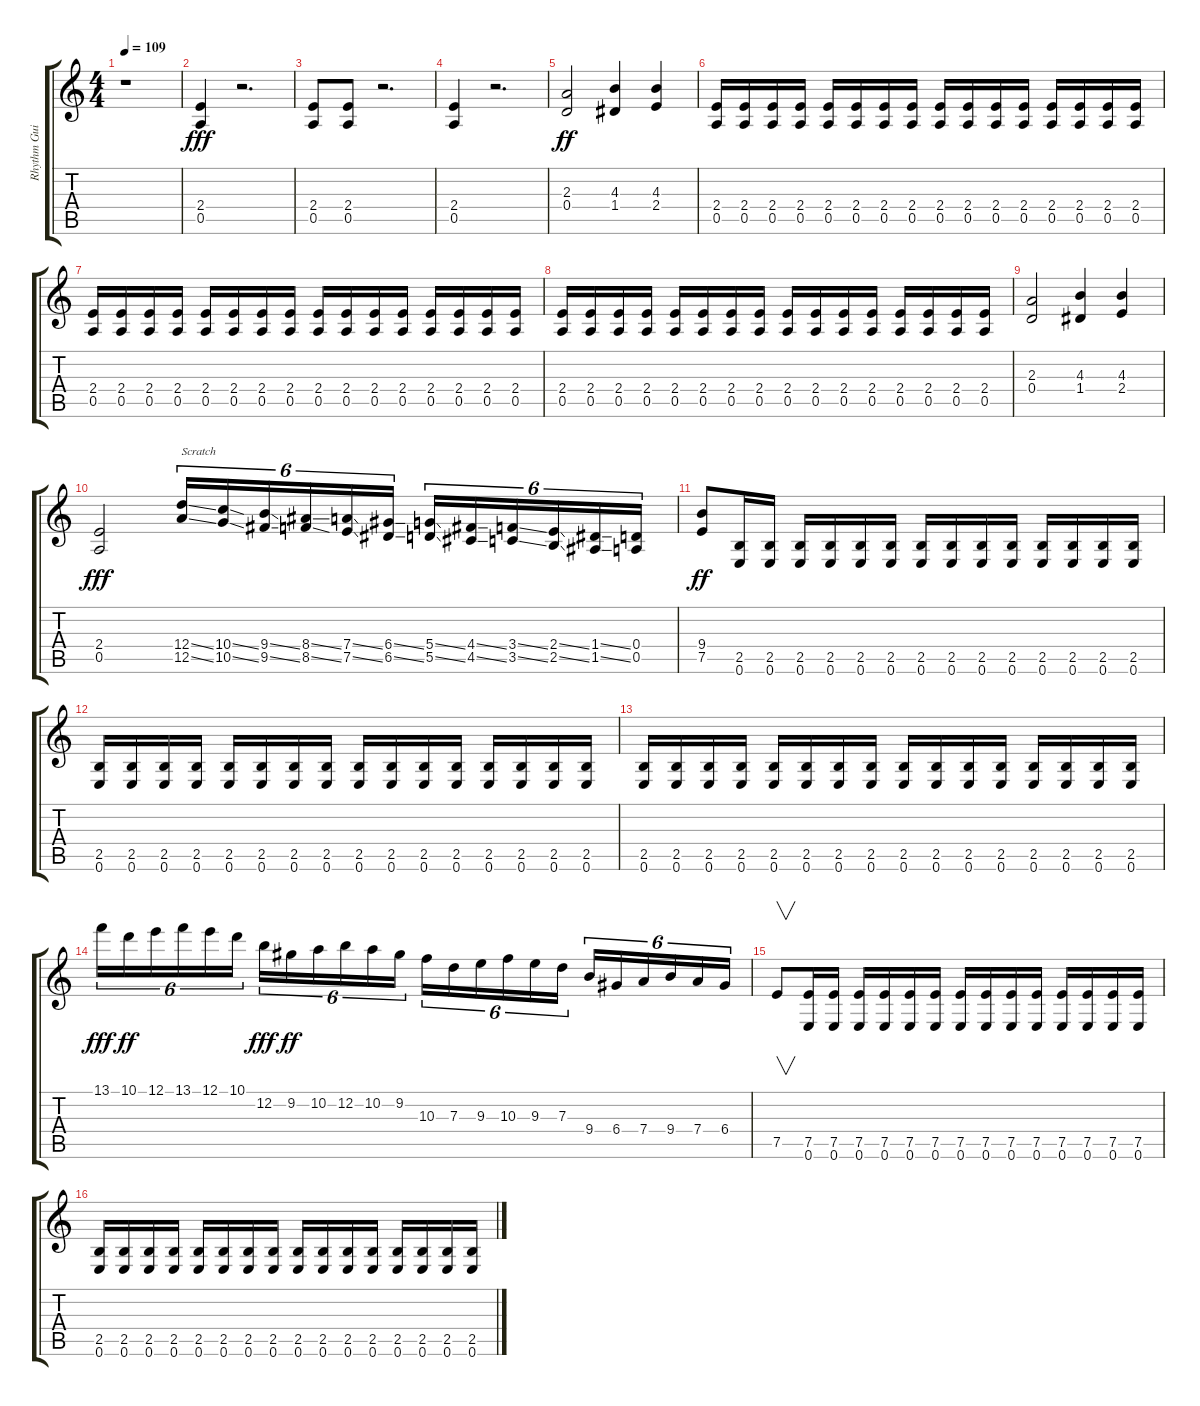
\track ("Rhythm Guitar" "Rhythm Gui") {instrument overdrivenguitar}
\staff {score tabs}
\tuning (E4 B3 G3 D3 A2 E2) {hide}
\ts (4 4)
\tempo 109
\clef g2
\ks c
r.1{dy fff instrument overdrivenguitar} |
(2.4 0.5).4 r.2{d} |
(2.4 0.5).8 (2.4 0.5).8 r.2{d} |
(2.4 0.5).4 r.2{d} |
(2.3 0.4).2{dy ff} (4.3 1.4).4 (4.3 2.4).4 |
(2.4 0.5).16 (2.4 0.5).16 (2.4 0.5).16 (2.4 0.5).16 (2.4 0.5).16 (2.4 0.5).16 (2.4 0.5).16 (2.4 0.5).16 (2.4 0.5).16 (2.4 0.5).16 (2.4 0.5).16 (2.4 0.5).16 (2.4 0.5).16 (2.4 0.5).16 (2.4 0.5).16 (2.4 0.5).16 |
(2.4 0.5).16 (2.4 0.5).16 (2.4 0.5).16 (2.4 0.5).16 (2.4 0.5).16 (2.4 0.5).16 (2.4 0.5).16 (2.4 0.5).16 (2.4 0.5).16 (2.4 0.5).16 (2.4 0.5).16 (2.4 0.5).16 (2.4 0.5).16 (2.4 0.5).16 (2.4 0.5).16 (2.4 0.5).16 |
(2.4 0.5).16 (2.4 0.5).16 (2.4 0.5).16 (2.4 0.5).16 (2.4 0.5).16 (2.4 0.5).16 (2.4 0.5).16 (2.4 0.5).16 (2.4 0.5).16 (2.4 0.5).16 (2.4 0.5).16 (2.4 0.5).16 (2.4 0.5).16 (2.4 0.5).16 (2.4 0.5).16 (2.4 0.5).16 |
(2.3 0.4).2 (4.3 1.4).4 (4.3 2.4).4 |
(2.4 0.5).2{dy fff} (12.4{ss} 12.5{ss}).16{tu (6 4) txt "Scratch" instrument guitarfretnoise} (10.4{ss} 10.5{ss}).16{tu (6 4)} (9.4{ss} 9.5{ss}).16{tu (6 4)} (8.4{ss} 8.5{ss}).16{tu (6 4)} (7.4{ss} 7.5{ss}).16{tu (6 4)} (6.4{ss} 6.5{ss}).16{tu (6 4)} (5.4{ss} 5.5{ss}).16{tu (6 4)} (4.4{ss} 4.5{ss}).16{tu (6 4)} (3.4{ss} 3.5{ss}).16{tu (6 4)} (2.4{ss} 2.5{ss}).16{tu (6 4)} (1.4{ss} 1.5{ss}).16{tu (6 4)} (0.4 0.5).16{tu (6 4)} |
(9.4 7.5).8{dy ff instrument overdrivenguitar} (2.5 0.6).16 (2.5 0.6).16 (2.5 0.6).16 (2.5 0.6).16 (2.5 0.6).16 (2.5 0.6).16 (2.5 0.6).16 (2.5 0.6).16 (2.5 0.6).16 (2.5 0.6).16 (2.5 0.6).16 (2.5 0.6).16 (2.5 0.6).16 (2.5 0.6).16 |
(2.5 0.6).16 (2.5 0.6).16 (2.5 0.6).16 (2.5 0.6).16 (2.5 0.6).16 (2.5 0.6).16 (2.5 0.6).16 (2.5 0.6).16 (2.5 0.6).16 (2.5 0.6).16 (2.5 0.6).16 (2.5 0.6).16 (2.5 0.6).16 (2.5 0.6).16 (2.5 0.6).16 (2.5 0.6).16 |
(2.5 0.6).16 (2.5 0.6).16 (2.5 0.6).16 (2.5 0.6).16 (2.5 0.6).16 (2.5 0.6).16 (2.5 0.6).16 (2.5 0.6).16 (2.5 0.6).16 (2.5 0.6).16 (2.5 0.6).16 (2.5 0.6).16 (2.5 0.6).16 (2.5 0.6).16 (2.5 0.6).16 (2.5 0.6).16 |
13.1.16{tu (6 4) dy fff} 10.1.16{tu (6 4) dy ff} 12.1.16{tu (6 4)} 13.1.16{tu (6 4)} 12.1.16{tu (6 4)} 10.1.16{tu (6 4)} 12.2.16{tu (6 4) dy fff} 9.2.16{tu (6 4) dy ff} 10.2.16{tu (6 4)} 12.2.16{tu (6 4)} 10.2.16{tu (6 4)} 9.2.16{tu (6 4)} 10.3.16{tu (6 4)} 7.3.16{tu (6 4)} 9.3.16{tu (6 4)} 10.3.16{tu (6 4)} 9.3.16{tu (6 4)} 7.3.16{tu (6 4)} 9.4.16{tu (6 4)} 6.4.16{tu (6 4)} 7.4.16{tu (6 4)} 9.4.16{tu (6 4)} 7.4.16{tu (6 4)} 6.4.16{tu (6 4)} |
7.5.8{v} (7.5 0.6).16 (7.5 0.6).16 (7.5 0.6).16 (7.5 0.6).16 (7.5 0.6).16 (7.5 0.6).16 (7.5 0.6).16 (7.5 0.6).16 (7.5 0.6).16 (7.5 0.6).16 (7.5 0.6).16 (7.5 0.6).16 (7.5 0.6).16 (7.5 0.6).16 |
(2.5 0.6).16 (2.5 0.6).16 (2.5 0.6).16 (2.5 0.6).16 (2.5 0.6).16 (2.5 0.6).16 (2.5 0.6).16 (2.5 0.6).16 (2.5 0.6).16 (2.5 0.6).16 (2.5 0.6).16 (2.5 0.6).16 (2.5 0.6).16 (2.5 0.6).16 (2.5 0.6).16 (2.5 0.6).16
